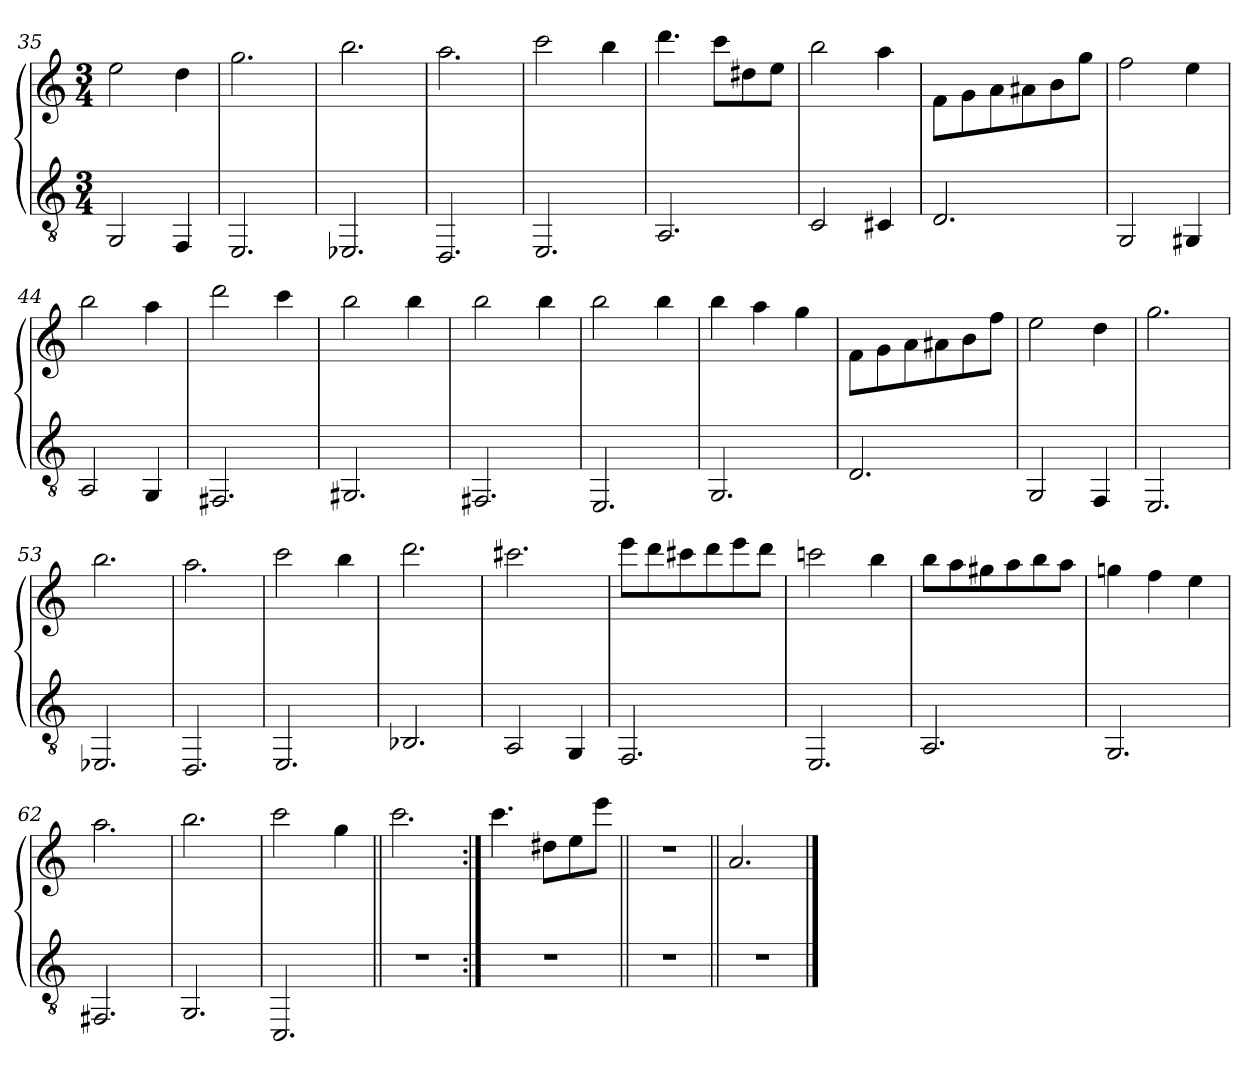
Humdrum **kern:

**kern	**kern
*part2	*part1
*staff2	*staff1
*clefGv2	*clefG2
*k[]	*k[]
*C:	*C:
*M3/4	*M3/4
=35	=35
*	*^
2GG/	2ee\	2ryy
4FF/	4dd\	4ryy
=36	=36	=36
2.EE/	2.gg\	2.ryy
!!LO:PB:g=z	!!
=37	=37	=37
2.EE-/	2.bb\	2.ryy
=38	=38	=38
2.DD/	2.aa\	2.ryy
=39	=39	=39
2.EE/	2ccc\	2.ryy
.	4bb\	.
=40	=40	=40
2.AA/	4.ddd\	2.ryy
.	8ccc\L	.
.	8dd#X\	.
.	8ee\J	.
=41	=41	=41
2C/	2bb\	2.ryy
4C#/	4aa\	.
!!LO:LB:g=z	!!
=42	=42	=42
2.D/	8f\L	2.ryy
.	8g\	.
.	8a\	.
.	8a#X\	.
.	8b\	.
.	8gg\J	.
=43	=43	=43
2GG/	2ff\	2ryy
4GG#/	4ee\	4ryy
=44	=44	=44
2AA/	2bb\	2ryy
4GG/	4aa\	4ryy
=45	=45	=45
2.FF#/	2ddd\	2.ryy
.	4ccc\	.
=46	=46	=46
2.GG#/	2bb\	2.ryy
.	4bb\	.
!!LO:LB:g=z	!!
=47	=47	=47
2.FF#/	2bb\	2.ryy
.	4bb\	.
=48	=48	=48
2.EE/	2bb\	2.ryy
.	4bb\	.
=49	=49	=49
2.GG/	4bb\	2.ryy
.	4aa\	.
.	4gg\	.
=50	=50	=50
2.D/	8f\L	2.ryy
.	8g\	.
.	8a\	.
.	8a#X\	.
.	8b\	.
.	8ff\J	.
=51	=51	=51
2GG/	2ee\	2ryy
4FF/	4dd\	4ryy
!!LO:LB:g=z	!!
=52	=52	=52
2.EE/	2.gg\	2.ryy
=53	=53	=53
2.EE-/	2.bb\	2.ryy
=54	=54	=54
2.DD/	2.aa\	2.ryy
=55	=55	=55
2.EE/	2ccc\	2.ryy
.	4bb\	.
=56	=56	=56
2.BB-/	2.ddd\	2.ryy
=57	=57	=57
2AA/	2.ccc#X\	2ryy
4GG/	.	4ryy
!!LO:LB:g=z	!!
=58	=58	=58
2.FF/	8eee\L	2.ryy
.	8ddd\	.
.	8ccc#X\	.
.	8ddd\	.
.	8eee\	.
.	8ddd\J	.
=59	=59	=59
2.EE/	2cccn\	2.ryy
.	4bb\	.
=60	=60	=60
2.AA/	8bb\L	2.ryy
.	8aa\	.
.	8gg#X\	.
.	8aa\	.
.	8bb\	.
.	8aa\J	.
=61	=61	=61
2.GG/	4ggn\	2.ryy
.	4ff\	.
.	4ee\	.
=62	=62	=62
2.FF#/	2.aa\	2.ryy
!!LO:LB:g=z	!!
=63	=63	=63
2.GG/	2.bb\	2.ryy
=64	=64	=64
2.CC/	2ccc\	2.ryy
.	4gg\	.
=65||	=65||	=65||
2.r	2.ccc\	2.ryy
=66:|!	=66:|!	=66:|!
2.r	4.ccc\	2ryy
.	8dd#X\L	.
.	8ee\	4ryy
.	8eee\J	.
*	*v	*v
=67||	=67||
*	*stria0
2.r	2.r
=68||	=68||
*	*stria5
*	*^
2.r	2.a/	2.ryy
*	*v	*v
==	==
*-	*-
